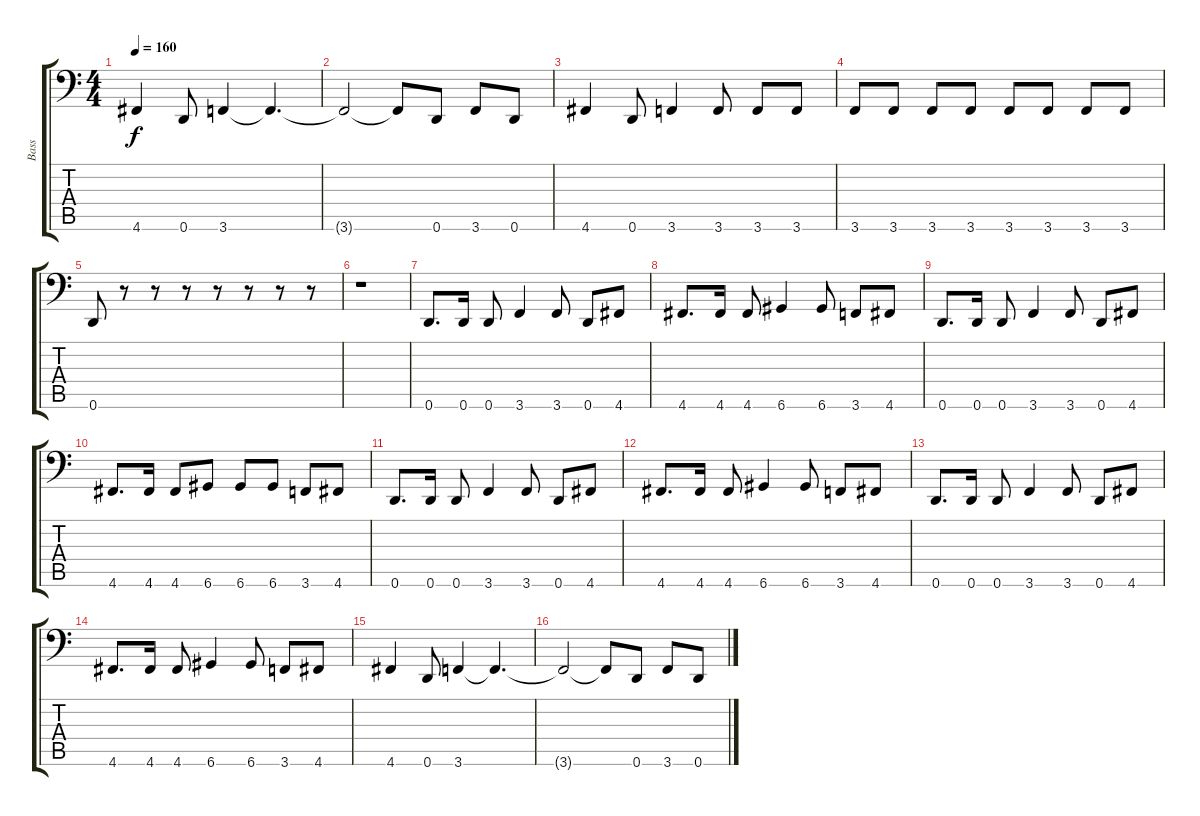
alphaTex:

\track ("Bass" "Bass") {instrument electricbasspick}
\staff {score tabs}
\tuning (E4 B3 G2 D2 A1 D1) {hide}
\ts (4 4)
\tempo 160
\clef f4
\ks c
4.6.4{dy f} 0.6.8 3.6.4 3.6{t}.4{d} |
3.6{t}.2 3.6{t}.8 0.6.8 3.6.8 0.6.8 |
4.6.4 0.6.8 3.6.4 3.6.8 3.6.8 3.6.8 |
3.6.8 3.6.8 3.6.8 3.6.8 3.6.8 3.6.8 3.6.8 3.6.8 |
0.6.8 r.8 r.8 r.8 r.8 r.8 r.8 r.8 |
r.1 |
0.6.8{d} 0.6.16 0.6.8 3.6.4 3.6.8 0.6.8 4.6.8 |
4.6.8{d} 4.6.16 4.6.8 6.6.4 6.6.8 3.6.8 4.6.8 |
0.6.8{d} 0.6.16 0.6.8 3.6.4 3.6.8 0.6.8 4.6.8 |
4.6.8{d} 4.6.16 4.6.8 6.6.8 6.6.8 6.6.8 3.6.8 4.6.8 |
0.6.8{d} 0.6.16 0.6.8 3.6.4 3.6.8 0.6.8 4.6.8 |
4.6.8{d} 4.6.16 4.6.8 6.6.4 6.6.8 3.6.8 4.6.8 |
0.6.8{d} 0.6.16 0.6.8 3.6.4 3.6.8 0.6.8 4.6.8 |
4.6.8{d} 4.6.16 4.6.8 6.6.4 6.6.8 3.6.8 4.6.8 |
4.6.4 0.6.8 3.6.4 3.6{t}.4{d} |
3.6{t}.2 3.6{t}.8 0.6.8 3.6.8 0.6.8
